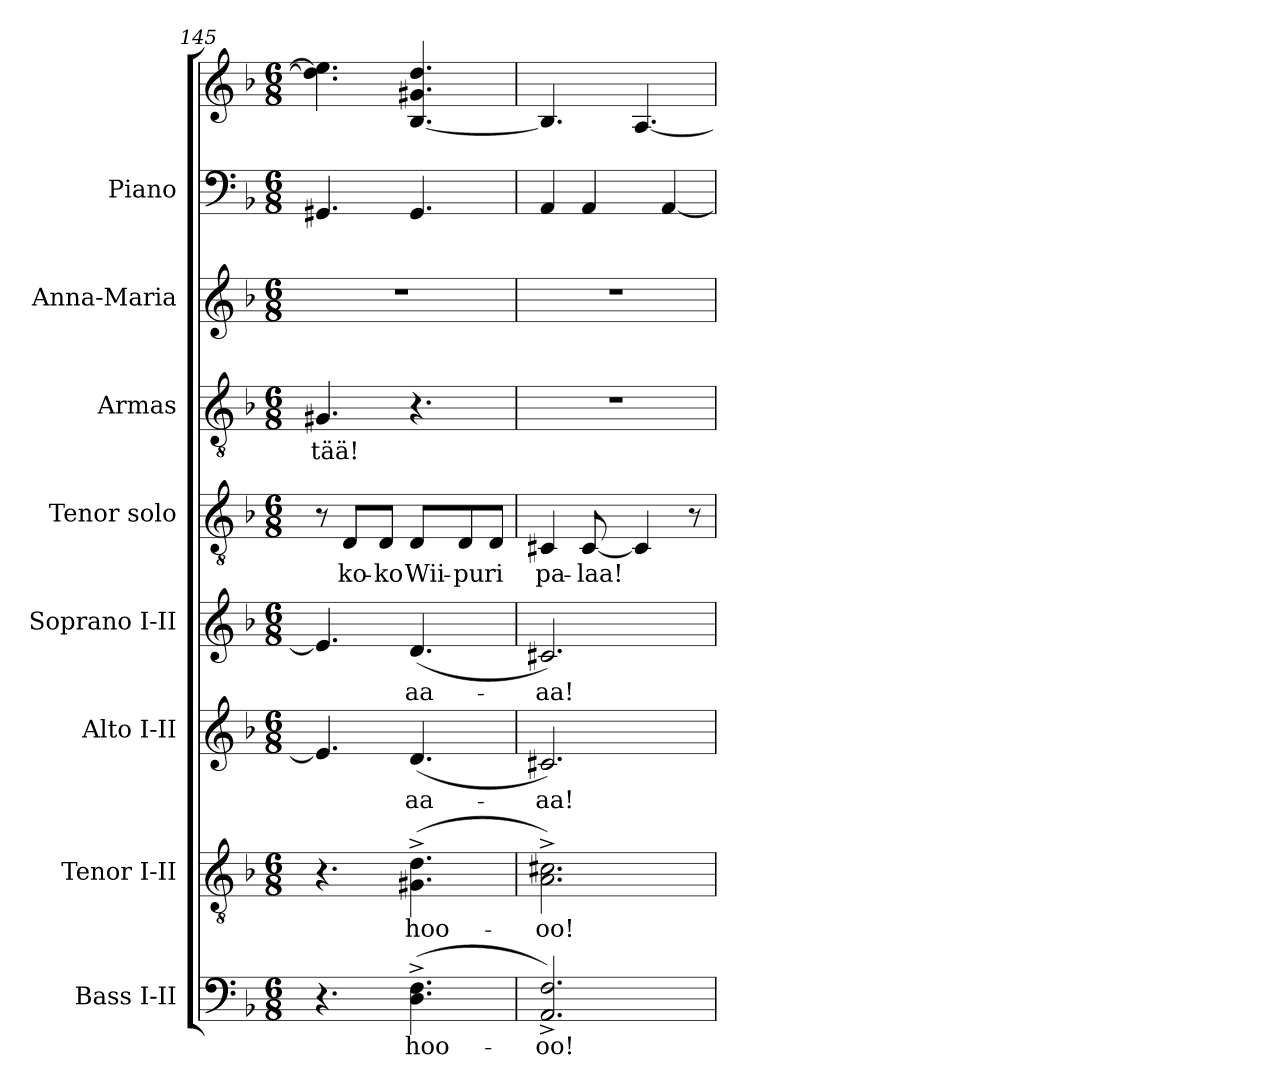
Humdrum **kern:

**kern	**text	**kern	**text	**kern	**text	**kern	**text	**kern	**text	**kern	**text	**kern	**kern	**kern
*part8	*part8	*part7	*part7	*part6	*part6	*part5	*part5	*part4	*part4	*part3	*part3	*part2	*part1	*part1
*staff9	*staff9	*staff8	*staff8	*staff7	*staff7	*staff6	*staff6	*staff5	*staff5	*staff4	*staff4	*staff3	*staff2	*staff1
*I"Bass I-II	*	*I"Tenor I-II	*	*I"Alto I-II	*	*I"Soprano I-II	*	*I"Tenor solo	*	*I"Armas	*	*I"Anna-Maria	*I"Piano	*
*I'B.	*	*I'T.	*	*I'A.	*	*I'S.	*	*I'T. Solo	*	*I'Armas	*	*I'A-M	*I'Pno.	*
*clefF4	*	*clefGv2	*	*clefG2	*	*clefG2	*	*clefGv2	*	*clefGv2	*	*clefG2	*clefF4	*clefG2
*	*	*ITrd7c12	*	*	*	*	*	*ITrd7c12	*	*ITrd7c12	*	*	*	*
*k[b-]	*	*k[b-]	*	*k[b-]	*	*k[b-]	*	*k[b-]	*	*k[b-]	*	*k[b-]	*k[b-]	*k[b-]
*F:	*	*F:	*	*F:	*	*F:	*	*F:	*	*F:	*	*F:	*F:	*F:
*M6/8	*	*M6/8	*	*M6/8	*	*M6/8	*	*M6/8	*	*M6/8	*	*M6/8	*M6/8	*M6/8
=145	=145	=145	=145	=145	=145	=145	=145	=145	=145	=145	=145	=145	=145	=145
!	!	!	!	!	!	!	!	!	!	!	!LO:LY:b:color=#000000	!LO:N:vis=1	!	!
4.r	.	4.r	.	4.ei/]	.	4.ei/]	.	8r	.	4.GG#Xi/	-tää!	2.r	4.GG#Xi/	4.ddi\] 4.eei]
!	!	!	!	!	!	!	!	!	!LO:LY:b:color=#000000	!	!	!	!	!
.	.	.	.	.	.	.	.	8DDi/L	ko-	.	.	.	.	.
!	!	!	!	!	!	!	!	!	!LO:LY:b:color=#000000	!	!	!	!	!
.	.	.	.	.	.	.	.	8DDi/J	-ko	.	.	.	.	.
!	!LO:LY:b:color=#000000	!	!	!	!	!	!	!	!	!	!	!	!	!
!	!	!	!LO:LY:b:color=#000000	!	!	!	!	!	!	!	!	!	!	!
!	!	!	!	!	!LO:LY:b:color=#000000	!	!	!	!	!	!	!	!	!
!	!	!	!	!	!	!	!LO:LY:b:color=#000000	!	!	!	!	!	!	!
!	!	!	!	!	!	!	!	!	!LO:LY:b:color=#000000	!	!	!	!	!
(4.Di\^ 4.Fi^	hoo-	(4.GG#Xi\^ 4.Di^	hoo-	(4.di/	aa-	(4.di/	aa-	8DDi/L	Wii-	4.r	.	.	4.GG#i/	[<4.B-i/ 4.g#Xi 4.ddi
!	!	!	!	!	!	!	!	!	!LO:LY:b:color=#000000	!	!	!	!	!
.	.	.	.	.	.	.	.	8DDi/	-pu	.	.	.	.	.
!	!	!	!	!	!	!	!	!	!LO:LY:b:color=#000000	!	!	!	!	!
.	.	.	.	.	.	.	.	8DDi/J	ri	.	.	.	.	.
!!LO:PB:g=z
=146	=146	=146	=146	=146	=146	=146	=146	=146	=146	=146	=146	=146	=146	=146
!	!LO:LY:b:color=#000000	!	!	!	!	!	!	!	!	!	!	!	!	!
!	!	!	!LO:LY:b:color=#000000	!	!	!	!	!	!	!	!	!	!	!
!	!	!	!	!	!LO:LY:b:color=#000000	!	!	!	!	!	!	!	!	!
!	!	!	!	!	!	!	!LO:LY:b:color=#000000	!	!	!	!	!	!	!
!	!	!	!	!	!	!	!	!	!LO:LY:b:color=#000000	!LO:N:vis=1	!	!LO:N:vis=1	!	!
2.AAi/^ 2.Fi^)	-oo!	2.AAi\^ 2.C#Xi^)	-oo!	2.c#Xi/)	-aa!	2.c#Xi/)	-aa!	4CC#Xi/	pa-	2.r	.	2.r	4AAi/	4.B-i/]
!	!	!	!	!	!	!	!	!	!LO:LY:b:color=#000000	!	!	!	!	!
.	.	.	.	.	.	.	.	[<8CC#i/	-laa!	.	.	.	4AAi/	.
.	.	.	.	.	.	.	.	4CC#i/]	.	.	.	.	.	[<4.Ai/
.	.	.	.	.	.	.	.	.	.	.	.	.	[<4AAi/	.
.	.	.	.	.	.	.	.	8r	.	.	.	.	.	.
=	=	=	=	=	=	=	=	=	=	=	=	=	=	=
*-	*-	*-	*-	*-	*-	*-	*-	*-	*-	*-	*-	*-	*-	*-
